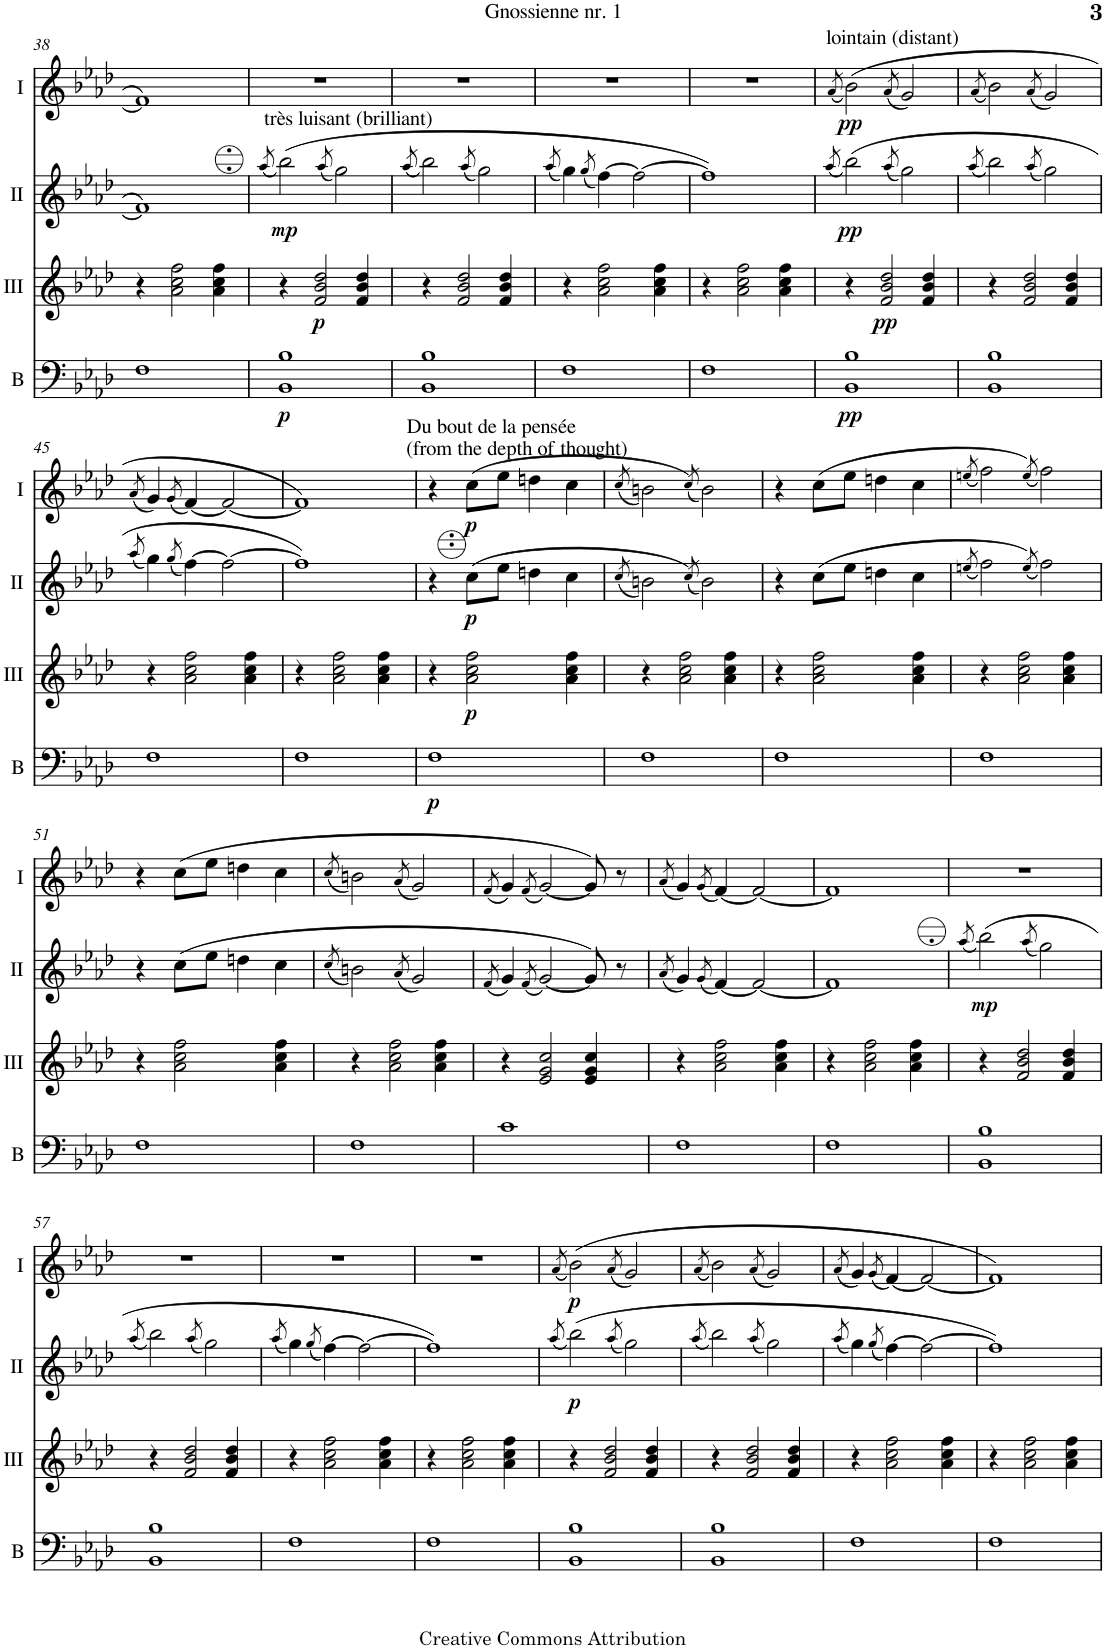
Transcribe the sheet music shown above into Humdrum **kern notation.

**kern	**dynam	**kern	**dynam	**kern	**dynam	**kern	**dynam
*part4	*part4	*part3	*part3	*part2	*part2	*part1	*part1
*staff4	*staff4	*staff3	*staff3	*staff2	*staff2	*staff1	*staff1
*I"Bass	*	*I"Acc. 3	*	*I"Acc. 2	*	*I"Acc. 1	*
*I'B	*	*	*	*	*	*	*
!!LO:PB:g=z
*clefF4	*	*clefG2	*	*clefG2	*	*clefG2	*
*Trd7c12	*	*Trd7c12	*	*	*	*	*
*k[b-e-a-d-]	*	*k[b-e-a-d-]	*	*k[b-e-a-d-]	*	*k[b-e-a-d-]	*
*M4/4	*	*M4/4	*	*M4/4	*	*M4/4	*
*met(c)	*	*met(c)	*	*met(c)	*	*met(c)	*
=38	=38	=38	=38	=38	=38	=38	=38
1F	.	4r	.	1F]	.	1f]	.
.	.	2a-\ 2cc\ 2ff\	.	.	.	.	.
.	.	4a-\ 4cc\ 4ff\	.	.	.	.	.
=39	=39	=39	=39	=39	=39	=39	=39
.	.	.	.	(8qa-/	.	.	.
!	!	!	!	!LO:TX:a:t=très luisant (brilliant)	!	!	!
!	!LO:DY:b	!	!	!	!LO:DY:b	!	!
1BB- 1B-	p	4r	.	(2b-\)	mp	1r	.
!	!	!	!LO:DY:b	!	!	!	!
.	.	2f/ 2b-/ 2dd-/	p	.	.	.	.
.	.	.	.	(8qa-/	.	.	.
.	.	.	.	2g\)	.	.	.
.	.	4f/ 4b-/ 4dd-/	.	.	.	.	.
=40	=40	=40	=40	=40	=40	=40	=40
.	.	.	.	(8qa-/	.	.	.
1BB- 1B-	.	4r	.	2b-\)	.	1r	.
.	.	2f/ 2b-/ 2dd-/	.	.	.	.	.
.	.	.	.	(8qa-/	.	.	.
.	.	.	.	2g\)	.	.	.
.	.	4f/ 4b-/ 4dd-/	.	.	.	.	.
=41	=41	=41	=41	=41	=41	=41	=41
.	.	.	.	(8qa-/	.	.	.
1F	.	4r	.	4g\)	.	1r	.
.	.	.	.	(8qg/	.	.	.
.	.	2a-\ 2cc\ 2ff\	.	[4f\)	.	.	.
.	.	.	.	2f\_	.	.	.
.	.	4a-\ 4cc\ 4ff\	.	.	.	.	.
=42	=42	=42	=42	=42	=42	=42	=42
1F	.	4r	.	1f])	.	1r	.
.	.	2a-\ 2cc\ 2ff\	.	.	.	.	.
.	.	4a-\ 4cc\ 4ff\	.	.	.	.	.
=43	=43	=43	=43	=43	=43	=43	=43
.	.	.	.	(8qa-/	.	(8qa-/	.
!	!	!	!	!	!	!LO:TX:a:t=lointain (distant)	!
!	!LO:DY:b	!	!	!	!LO:DY:b	!	!LO:DY:b
1BB- 1B-	pp	4r	.	(2b-\)	pp	(2b-\)	pp
!	!	!	!LO:DY:b	!	!	!	!
.	.	2f/ 2b-/ 2dd-/	pp	.	.	.	.
.	.	.	.	(8qa-/	.	(8qa-/	.
.	.	.	.	2g\)	.	2g/)	.
.	.	4f/ 4b-/ 4dd-/	.	.	.	.	.
=44	=44	=44	=44	=44	=44	=44	=44
.	.	.	.	(8qa-/	.	(8qa-/	.
1BB- 1B-	.	4r	.	2b-\)	.	2b-\)	.
.	.	2f/ 2b-/ 2dd-/	.	.	.	.	.
.	.	.	.	(8qa-/	.	(8qa-/	.
.	.	.	.	2g\)	.	2g/)	.
.	.	4f/ 4b-/ 4dd-/	.	.	.	.	.
!!LO:LB:g=z
=45	=45	=45	=45	=45	=45	=45	=45
.	.	.	.	(8qa-/	.	(8qa-/	.
1F	.	4r	.	4g\)	.	4g/)	.
.	.	.	.	(8qg/	.	(8qg/	.
.	.	2a-\ 2cc\ 2ff\	.	[4f\)	.	[4f/)	.
.	.	.	.	2f\_	.	2f/_	.
.	.	4a-\ 4cc\ 4ff\	.	.	.	.	.
=46	=46	=46	=46	=46	=46	=46	=46
1F	.	4r	.	1f])	.	1f])	.
.	.	2a-\ 2cc\ 2ff\	.	.	.	.	.
.	.	4a-\ 4cc\ 4ff\	.	.	.	.	.
=47	=47	=47	=47	=47	=47	=47	=47
!	!LO:DY:b	!	!	!	!	!	!
1F	p	4r	.	4r	.	4r	.
!	!	!	!	!	!	!LO:TX:a:t=Du bout de la pensée	!
!	!	!	!	!	!	!LO:TX:a:t=(from the depth of thought)	!
!	!	!	!LO:DY:b	!	!LO:DY:b	!	!LO:DY:b
.	.	2a-\ 2cc\ 2ff\	p	(8cc\L	p	(8cc\L	p
.	.	.	.	8ee-\J	.	8ee-\J	.
.	.	.	.	4ddn\	.	4ddn\	.
.	.	4a-\ 4cc\ 4ff\	.	4cc\	.	4cc\	.
=48	=48	=48	=48	=48	=48	=48	=48
.	.	.	.	(8qcc/	.	(8qcc/	.
1F	.	4r	.	2bn\)	.	2bn\)	.
.	.	2a-\ 2cc\ 2ff\	.	.	.	.	.
.	.	.	.	(8qcc/)	.	(8qcc/)	.
.	.	.	.	2b\)	.	2b\)	.
.	.	4a-\ 4cc\ 4ff\	.	.	.	.	.
=49	=49	=49	=49	=49	=49	=49	=49
1F	.	4r	.	4r	.	4r	.
.	.	2a-\ 2cc\ 2ff\	.	(8cc\L	.	(8cc\L	.
.	.	.	.	8ee-\J	.	8ee-\J	.
.	.	.	.	4ddn\	.	4ddn\	.
.	.	4a-\ 4cc\ 4ff\	.	4cc\	.	4cc\	.
=50	=50	=50	=50	=50	=50	=50	=50
.	.	.	.	(8qeen/	.	(8qeen/	.
1F	.	4r	.	2ff\)	.	2ff\)	.
.	.	2a-\ 2cc\ 2ff\	.	.	.	.	.
.	.	.	.	(8qee/)	.	(8qee/)	.
.	.	.	.	2ff\)	.	2ff\)	.
.	.	4a-\ 4cc\ 4ff\	.	.	.	.	.
!!LO:LB:g=z
=51	=51	=51	=51	=51	=51	=51	=51
1F	.	4r	.	4r	.	4r	.
.	.	2a-\ 2cc\ 2ff\	.	(8cc\L	.	(8cc\L	.
.	.	.	.	8ee-\J	.	8ee-\J	.
.	.	.	.	4ddn\	.	4ddn\	.
.	.	4a-\ 4cc\ 4ff\	.	4cc\	.	4cc\	.
=52	=52	=52	=52	=52	=52	=52	=52
.	.	.	.	(8qcc/	.	(8qcc/	.
1F	.	4r	.	2bn\)	.	2bn\)	.
.	.	2a-\ 2cc\ 2ff\	.	.	.	.	.
.	.	.	.	(8qa-/	.	(8qa-/	.
.	.	.	.	2g/)	.	2g/)	.
.	.	4a-\ 4cc\ 4ff\	.	.	.	.	.
=53	=53	=53	=53	=53	=53	=53	=53
.	.	.	.	(8qf/	.	(8qf/	.
1c	.	4r	.	4g/)	.	4g/)	.
.	.	.	.	(8qf/	.	(8qf/	.
.	.	2e-/ 2g/ 2cc/	.	[2g/)	.	[2g/)	.
.	.	4e-/ 4g/ 4cc/	.	8g/])	.	8g/])	.
.	.	.	.	8r	.	8r	.
=54	=54	=54	=54	=54	=54	=54	=54
.	.	.	.	(8qa-/	.	(8qa-/	.
1F	.	4r	.	4g/)	.	4g/)	.
.	.	.	.	(8qg/	.	(8qg/	.
.	.	2a-\ 2cc\ 2ff\	.	[4f/)	.	[4f/)	.
.	.	.	.	2f/_	.	2f/_	.
.	.	4a-\ 4cc\ 4ff\	.	.	.	.	.
=55	=55	=55	=55	=55	=55	=55	=55
1F	.	4r	.	1f]	.	1f]	.
.	.	2a-\ 2cc\ 2ff\	.	.	.	.	.
.	.	4a-\ 4cc\ 4ff\	.	.	.	.	.
=56	=56	=56	=56	=56	=56	=56	=56
.	.	.	.	(8qa-/	.	.	.
!	!	!	!	!	!LO:DY:b	!	!
1BB- 1B-	.	4r	.	(2b-\)	mp	1r	.
.	.	2f/ 2b-/ 2dd-/	.	.	.	.	.
.	.	.	.	(8qa-/	.	.	.
.	.	.	.	2g\)	.	.	.
.	.	4f/ 4b-/ 4dd-/	.	.	.	.	.
!!LO:LB:g=z
=57	=57	=57	=57	=57	=57	=57	=57
.	.	.	.	(8qa-/	.	.	.
1BB- 1B-	.	4r	.	2b-\)	.	1r	.
.	.	2f/ 2b-/ 2dd-/	.	.	.	.	.
.	.	.	.	(8qa-/	.	.	.
.	.	.	.	2g\)	.	.	.
.	.	4f/ 4b-/ 4dd-/	.	.	.	.	.
=58	=58	=58	=58	=58	=58	=58	=58
.	.	.	.	(8qa-/	.	.	.
1F	.	4r	.	4g\)	.	1r	.
.	.	.	.	(8qg/	.	.	.
.	.	2a-\ 2cc\ 2ff\	.	[4f\)	.	.	.
.	.	.	.	2f\_	.	.	.
.	.	4a-\ 4cc\ 4ff\	.	.	.	.	.
=59	=59	=59	=59	=59	=59	=59	=59
1F	.	4r	.	1f])	.	1r	.
.	.	2a-\ 2cc\ 2ff\	.	.	.	.	.
.	.	4a-\ 4cc\ 4ff\	.	.	.	.	.
=60	=60	=60	=60	=60	=60	=60	=60
.	.	.	.	(8qa-/	.	(8qa-/	.
!	!	!	!	!	!LO:DY:b	!	!LO:DY:b
1BB- 1B-	.	4r	.	(2b-\)	p	(2b-\)	p
.	.	2f/ 2b-/ 2dd-/	.	.	.	.	.
.	.	.	.	(8qa-/	.	(8qa-/	.
.	.	.	.	2g\)	.	2g/)	.
.	.	4f/ 4b-/ 4dd-/	.	.	.	.	.
=61	=61	=61	=61	=61	=61	=61	=61
.	.	.	.	(8qa-/	.	(8qa-/	.
1BB- 1B-	.	4r	.	2b-\)	.	2b-\)	.
.	.	2f/ 2b-/ 2dd-/	.	.	.	.	.
.	.	.	.	(8qa-/	.	(8qa-/	.
.	.	.	.	2g\)	.	2g/)	.
.	.	4f/ 4b-/ 4dd-/	.	.	.	.	.
=62	=62	=62	=62	=62	=62	=62	=62
.	.	.	.	(8qa-/	.	(8qa-/	.
1F	.	4r	.	4g\)	.	4g/)	.
.	.	.	.	(8qg/	.	(8qg/	.
.	.	2a-\ 2cc\ 2ff\	.	[4f\)	.	[4f/)	.
.	.	.	.	2f\_	.	2f/_	.
.	.	4a-\ 4cc\ 4ff\	.	.	.	.	.
=63	=63	=63	=63	=63	=63	=63	=63
1F	.	4r	.	1f])	.	1f])	.
.	.	2a-\ 2cc\ 2ff\	.	.	.	.	.
.	.	4a-\ 4cc\ 4ff\	.	.	.	.	.
=	=	=	=	=	=	=	=
*-	*-	*-	*-	*-	*-	*-	*-
